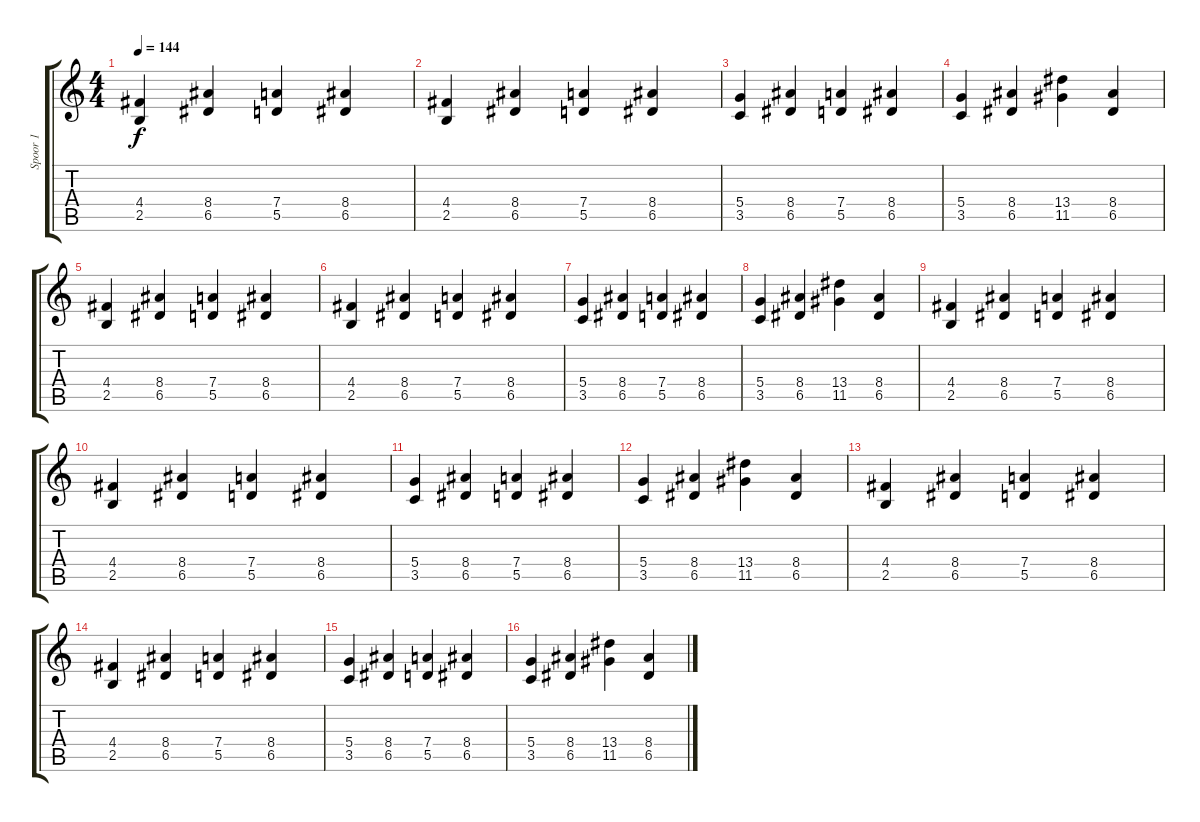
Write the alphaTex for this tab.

\track ("Spoor 1" "Spoor 1") {instrument distortionguitar}
\staff {score tabs}
\tuning (E4 B3 G3 D3 A2 E2) {hide}
\ts (4 4)
\tempo 144
\clef g2
\ks c
(4.4 2.5).4{dy f} (8.4 6.5).4 (7.4 5.5).4 (8.4 6.5).4 |
(4.4 2.5).4 (8.4 6.5).4 (7.4 5.5).4 (8.4 6.5).4 |
(5.4 3.5).4 (8.4 6.5).4 (7.4 5.5).4 (8.4 6.5).4 |
(5.4 3.5).4 (8.4 6.5).4 (13.4 11.5).4 (8.4 6.5).4 |
(4.4 2.5).4 (8.4 6.5).4 (7.4 5.5).4 (8.4 6.5).4 |
(4.4 2.5).4 (8.4 6.5).4 (7.4 5.5).4 (8.4 6.5).4 |
(5.4 3.5).4 (8.4 6.5).4 (7.4 5.5).4 (8.4 6.5).4 |
(5.4 3.5).4 (8.4 6.5).4 (13.4 11.5).4 (8.4 6.5).4 |
(4.4 2.5).4 (8.4 6.5).4 (7.4 5.5).4 (8.4 6.5).4 |
(4.4 2.5).4 (8.4 6.5).4 (7.4 5.5).4 (8.4 6.5).4 |
(5.4 3.5).4 (8.4 6.5).4 (7.4 5.5).4 (8.4 6.5).4 |
(5.4 3.5).4 (8.4 6.5).4 (13.4 11.5).4 (8.4 6.5).4 |
(4.4 2.5).4 (8.4 6.5).4 (7.4 5.5).4 (8.4 6.5).4 |
(4.4 2.5).4 (8.4 6.5).4 (7.4 5.5).4 (8.4 6.5).4 |
(5.4 3.5).4 (8.4 6.5).4 (7.4 5.5).4 (8.4 6.5).4 |
(5.4 3.5).4 (8.4 6.5).4 (13.4 11.5).4 (8.4 6.5).4
